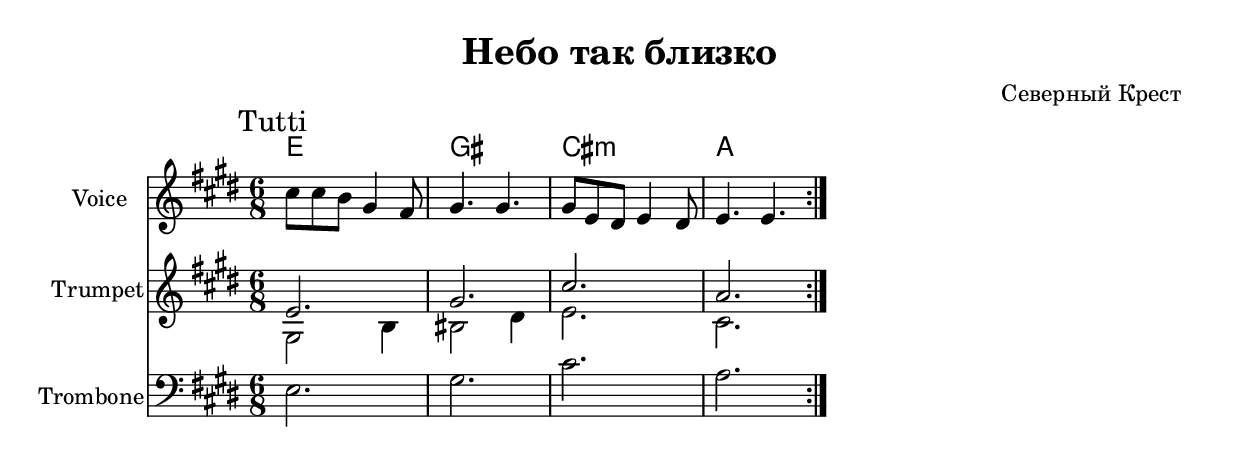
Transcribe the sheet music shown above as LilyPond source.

\version "2.18.2"

\header{
	title="Небо так близко"
	composer="Северный Крест"
}

longBar = #(define-music-function (parser location ) ( ) #{ \once \override Staff.BarLine.bar-extent = #'(-3 . 3) #})

Hrm = \chordmode {
	e2. | gis | cis:m | a
}

Tutti = {
	\tag #'Harmony {
		% повторяемъ два раза - всего 8 тактовъ
		\Hrm
	}
	\tag #'Voice {
		\relative c''{ cis8 cis b gis4 fis8 | gis4. gis4. |}
		\relative c''{ gis8 e dis e4 dis8 | e4. e4. |}
	}
	\tag #'Trumpet {
		%t = 3.37
		\mark "Tutti"
		\repeat volta 2{
			\new Voice <<
				\relative c' { e2. | gis | cis | a } \\
				\relative c' {gis2 b4 | bis2 dis4 | e2. | cis }
			>>
		}
	}
	\tag #'Trombone {
		\relative c {e2. | gis | cis | a }
	}
}

Solo = {
	\tag #'Harmony {
		% всего 8 тактовъ
		\Hrm
		\Hrm
	}
	\tag #'Trumpet {
		%t = 3.50
		\mark "Solo"
		\new Voice <<
			\relative c' { e2. | gis | cis | a } \\
			\relative c' {gis2. | bis | e | cis }
		>>
	}
	\tag #'Trombone {
		\relative c {e2. | gis | cis | a }
	}
}

Music = {
	\Tutti \break
	% \Solo \break
}

<<
	\new ChordNames{
		\keepWithTag #'Harmony \Music
	}

	\new Staff{
		\set Staff.instrumentName="Voice"
		\time 6/8
		\clef treble
		\key e \major
		\keepWithTag #'Voice \Music
	}

	\new Staff{
		\set Staff.instrumentName="Trumpet"
		\time 6/8
		\clef treble
		\transpose bes bes {
			\key e \major
			\keepWithTag #'Trumpet \Music
		}
	}

	\new Staff{
		\set Staff.instrumentName="Trombone"
		\time 6/8
		\clef bass
		\key e \major
		\keepWithTag #'Trombone \Music 
	}

>>

